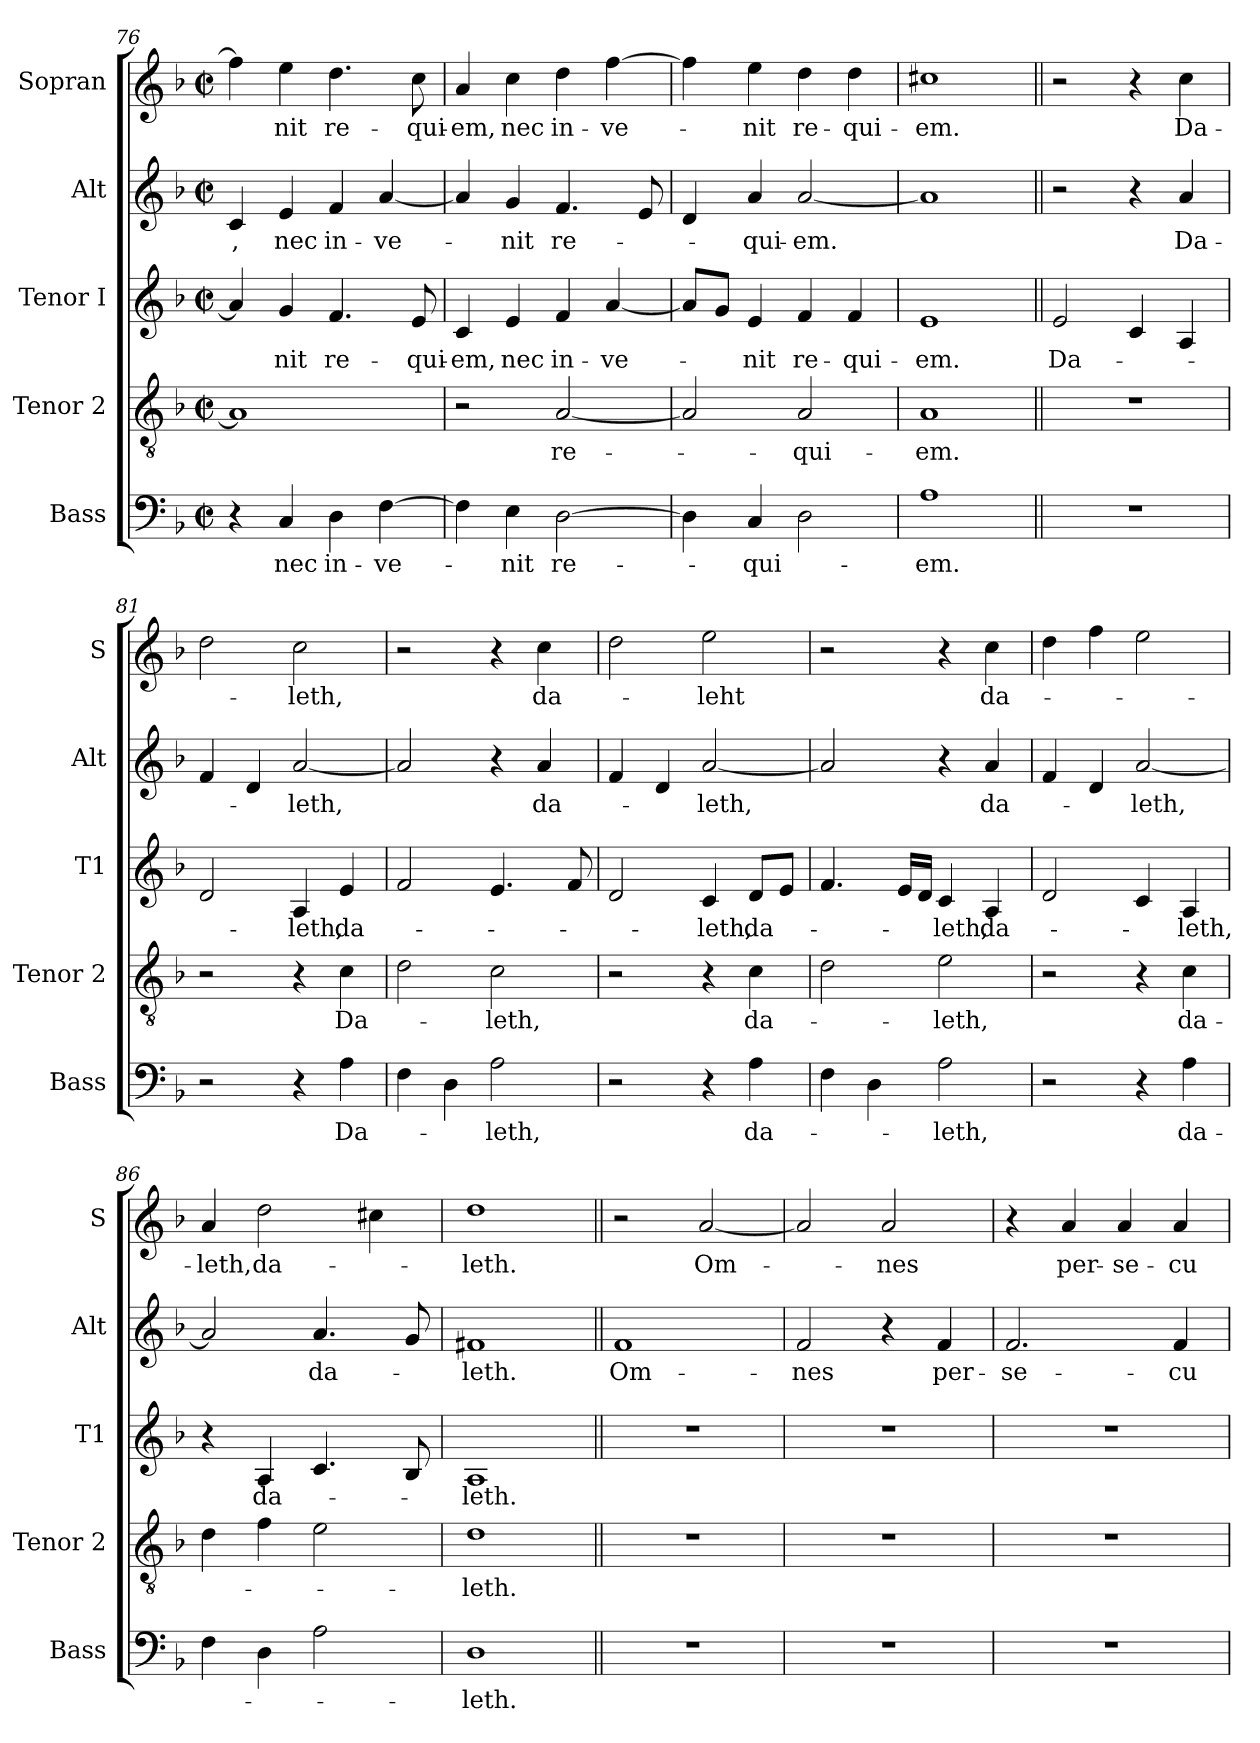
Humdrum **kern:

**kern	**text	**kern	**text	**kern	**text	**kern	**text	**kern	**text
*part5	*part5	*part4	*part4	*part3	*part3	*part2	*part2	*part1	*part1
*staff5	*staff5	*staff4	*staff4	*staff3	*staff3	*staff2	*staff2	*staff1	*staff1
*I"Bass	*	*I"Tenor 2	*	*I"Tenor I	*	*I"Alt	*	*I"Sopran	*
*I'Bass	*	*I'Tenor 2	*	*I'T1	*	*I'Alt	*	*I'S	*
*clefF4	*	*clefGv2	*	*clefG2	*	*clefG2	*	*clefG2	*
*k[b-]	*	*k[b-]	*	*k[b-]	*	*k[b-]	*	*k[b-]	*
*M2/2	*	*M2/2	*	*M2/2	*	*M2/2	*	*M2/2	*
*met(c|)	*	*met(c|)	*	*met(c|)	*	*met(c|)	*	*met(c|)	*
=76	=76	=76	=76	=76	=76	=76	=76	=76	=76
!	!	!	!	!	!	!	!LO:LY:b	!	!
4r	.	1A]	.	4a/]	.	4c/	-,	4ff\]	.
!	!LO:LY:b	!	!	!	!LO:LY:b	!	!LO:LY:b	!	!LO:LY:b
4C/	nec	.	.	4g/	-nit	4e/	nec	4ee\	-nit
!	!LO:LY:b	!	!	!	!LO:LY:b	!	!LO:LY:b	!	!LO:LY:b
4D\	in-	.	.	4.f/	re-	4f/	in-	4.dd\	re-
!	!LO:LY:b	!	!	!	!	!	!LO:LY:b	!	!
[4F\	-ve-	.	.	.	.	[4a/	-ve-	.	.
!	!	!	!	!	!LO:LY:b	!	!	!	!LO:LY:b
.	.	.	.	8e/	-qui-	.	.	8cc\	-qui-
=77	=77	=77	=77	=77	=77	=77	=77	=77	=77
!	!	!	!	!	!LO:LY:b	!	!	!	!LO:LY:b
4F\]	.	2r	.	4c/	-em,	4a/]	.	4a/	-em,
!	!LO:LY:b	!	!	!	!LO:LY:b	!	!LO:LY:b	!	!LO:LY:b
4E\	-nit	.	.	4e/	nec	4g/	-nit	4cc\	nec
!	!LO:LY:b	!	!LO:LY:b	!	!LO:LY:b	!	!LO:LY:b	!	!LO:LY:b
[2D\	re-	[2A/	re-	4f/	in-	4.f/	re-	4dd\	in-
!	!	!	!	!	!LO:LY:b	!	!	!	!LO:LY:b
.	.	.	.	[4a/	-ve-	.	.	[4ff\	-ve-
.	.	.	.	.	.	8e/	.	.	.
!!LO:LB:g=z
=78	=78	=78	=78	=78	=78	=78	=78	=78	=78
4D\]	.	2A/]	.	8a/L]	.	4d/	.	4ff\]	.
.	.	.	.	8g/J	.	.	.	.	.
!	!LO:LY:b	!	!	!	!LO:LY:b	!	!LO:LY:b	!	!LO:LY:b
4C/	-qui-	.	.	4e/	-nit	4a/	-qui-	4ee\	-nit
!	!	!	!LO:LY:b	!	!LO:LY:b	!	!LO:LY:b	!	!LO:LY:b
2D\	.	2A/	-qui-	4f/	re-	[2a/	-em.	4dd\	re-
!	!	!	!	!	!LO:LY:b	!	!	!	!LO:LY:b
.	.	.	.	4f/	-qui-	.	.	4dd\	-qui-
=79	=79	=79	=79	=79	=79	=79	=79	=79	=79
!	!LO:LY:b	!	!LO:LY:b	!	!LO:LY:b	!	!	!	!LO:LY:b
1A	-em.	1A	-em.	1e	-em.	1a]	.	1cc#X	-em.
=80||	=80||	=80||	=80||	=80||	=80||	=80||	=80||	=80||	=80||
!	!	!	!	!	!LO:LY:b	!	!	!	!
1r	.	1r	.	2e/	Da-	2r	.	2r	.
.	.	.	.	4c/	.	4r	.	4r	.
!	!	!	!	!	!	!	!LO:LY:b	!	!LO:LY:b
.	.	.	.	4A/	.	4a/	Da-	4cc\	Da-
=81	=81	=81	=81	=81	=81	=81	=81	=81	=81
2r	.	2r	.	2d/	.	4f/	.	2dd\	.
.	.	.	.	.	.	4d/	.	.	.
!	!	!	!	!	!LO:LY:b	!	!LO:LY:b	!	!LO:LY:b
4r	.	4r	.	4A/	-leth,	[2a/	-leth,	2cc\	-leth,
!	!LO:LY:b	!	!LO:LY:b	!	!LO:LY:b	!	!	!	!
4A\	Da-	4c\	Da-	4e/	da-	.	.	.	.
=82	=82	=82	=82	=82	=82	=82	=82	=82	=82
4F\	.	2d\	.	2f/	.	2a/]	.	2r	.
4D\	.	.	.	.	.	.	.	.	.
!	!LO:LY:b	!	!LO:LY:b	!	!	!	!	!	!
2A\	-leth,	2c\	-leth,	4.e/	.	4r	.	4r	.
!	!	!	!	!	!	!	!LO:LY:b	!	!LO:LY:b
.	.	.	.	.	.	4a/	da-	4cc\	da-
.	.	.	.	8f/	.	.	.	.	.
=83	=83	=83	=83	=83	=83	=83	=83	=83	=83
2r	.	2r	.	2d/	.	4f/	.	2dd\	.
.	.	.	.	.	.	4d/	.	.	.
!	!	!	!	!	!LO:LY:b	!	!LO:LY:b	!	!LO:LY:b
4r	.	4r	.	4c/	-leth,	[2a/	-leth,	2ee\	-leht
!	!LO:LY:b	!	!LO:LY:b	!	!LO:LY:b	!	!	!	!
4A\	da-	4c\	da-	8d/L	da-	.	.	.	.
.	.	.	.	8e/J	.	.	.	.	.
!!LO:PB:g=z
=84	=84	=84	=84	=84	=84	=84	=84	=84	=84
4F\	.	2d\	.	4.f/	.	2a/]	.	2r	.
4D\	.	.	.	.	.	.	.	.	.
.	.	.	.	16e/LL	.	.	.	.	.
.	.	.	.	16d/JJ	.	.	.	.	.
!	!LO:LY:b	!	!LO:LY:b	!	!LO:LY:b	!	!	!	!
2A\	-leth,	2e\	-leth,	4c/	-leth,	4r	.	4r	.
!	!	!	!	!	!LO:LY:b	!	!LO:LY:b	!	!LO:LY:b
.	.	.	.	4A/	da-	4a/	da-	4cc\	da-
=85	=85	=85	=85	=85	=85	=85	=85	=85	=85
2r	.	2r	.	2d/	.	4f/	.	4dd\	.
.	.	.	.	.	.	4d/	.	4ff\	.
!	!	!	!	!	!	!	!LO:LY:b	!	!
4r	.	4r	.	4c/	.	[2a/	-leth,	2ee\	.
!	!LO:LY:b	!	!LO:LY:b	!	!LO:LY:b	!	!	!	!
4A\	da-	4c\	da-	4A/	-leth,	.	.	.	.
=86	=86	=86	=86	=86	=86	=86	=86	=86	=86
!	!	!	!	!	!	!	!	!	!LO:LY:b
4F\	.	4d\	.	4r	.	2a/]	.	4a/	-leth,
!	!	!	!	!	!LO:LY:b	!	!	!	!LO:LY:b
4D\	.	4f\	.	4A/	da-	.	.	2dd\	da-
!	!	!	!	!	!	!	!LO:LY:b	!	!
2A\	.	2e\	.	4.c/	.	4.a/	da-	.	.
.	.	.	.	.	.	.	.	4cc#X\	.
.	.	.	.	8B-/	.	8g/	.	.	.
=87	=87	=87	=87	=87	=87	=87	=87	=87	=87
!	!LO:LY:b	!	!LO:LY:b	!	!LO:LY:b	!	!LO:LY:b	!	!LO:LY:b
1D	-leth.	1d	-leth.	1A	-leth.	1f#X	-leth.	1dd	-leth.
=88||	=88||	=88||	=88||	=88||	=88||	=88||	=88||	=88||	=88||
!	!	!	!	!	!	!	!LO:LY:b	!	!
1r	.	1r	.	1r	.	1f	Om-	2r	.
!	!	!	!	!	!	!	!	!	!LO:LY:b
.	.	.	.	.	.	.	.	[2a/	Om-
=89	=89	=89	=89	=89	=89	=89	=89	=89	=89
!	!	!	!	!	!	!	!LO:LY:b	!	!
1r	.	1r	.	1r	.	2f/	-nes	2a/]	.
!	!	!	!	!	!	!	!	!	!LO:LY:b
.	.	.	.	.	.	4r	.	2a/	-nes
!	!	!	!	!	!	!	!LO:LY:b	!	!
.	.	.	.	.	.	4f/	per-	.	.
!!LO:LB:g=z
=90	=90	=90	=90	=90	=90	=90	=90	=90	=90
!	!	!	!	!	!	!	!LO:LY:b	!	!
1r	.	1r	.	1r	.	2.f/	-se-	4r	.
!	!	!	!	!	!	!	!	!	!LO:LY:b
.	.	.	.	.	.	.	.	4a/	per-
!	!	!	!	!	!	!	!	!	!LO:LY:b
.	.	.	.	.	.	.	.	4a/	-se-
!	!	!	!	!	!	!	!LO:LY:b	!	!LO:LY:b
.	.	.	.	.	.	4f/	-cu-	4a/	-cu-
=	=	=	=	=	=	=	=	=	=
*-	*-	*-	*-	*-	*-	*-	*-	*-	*-
